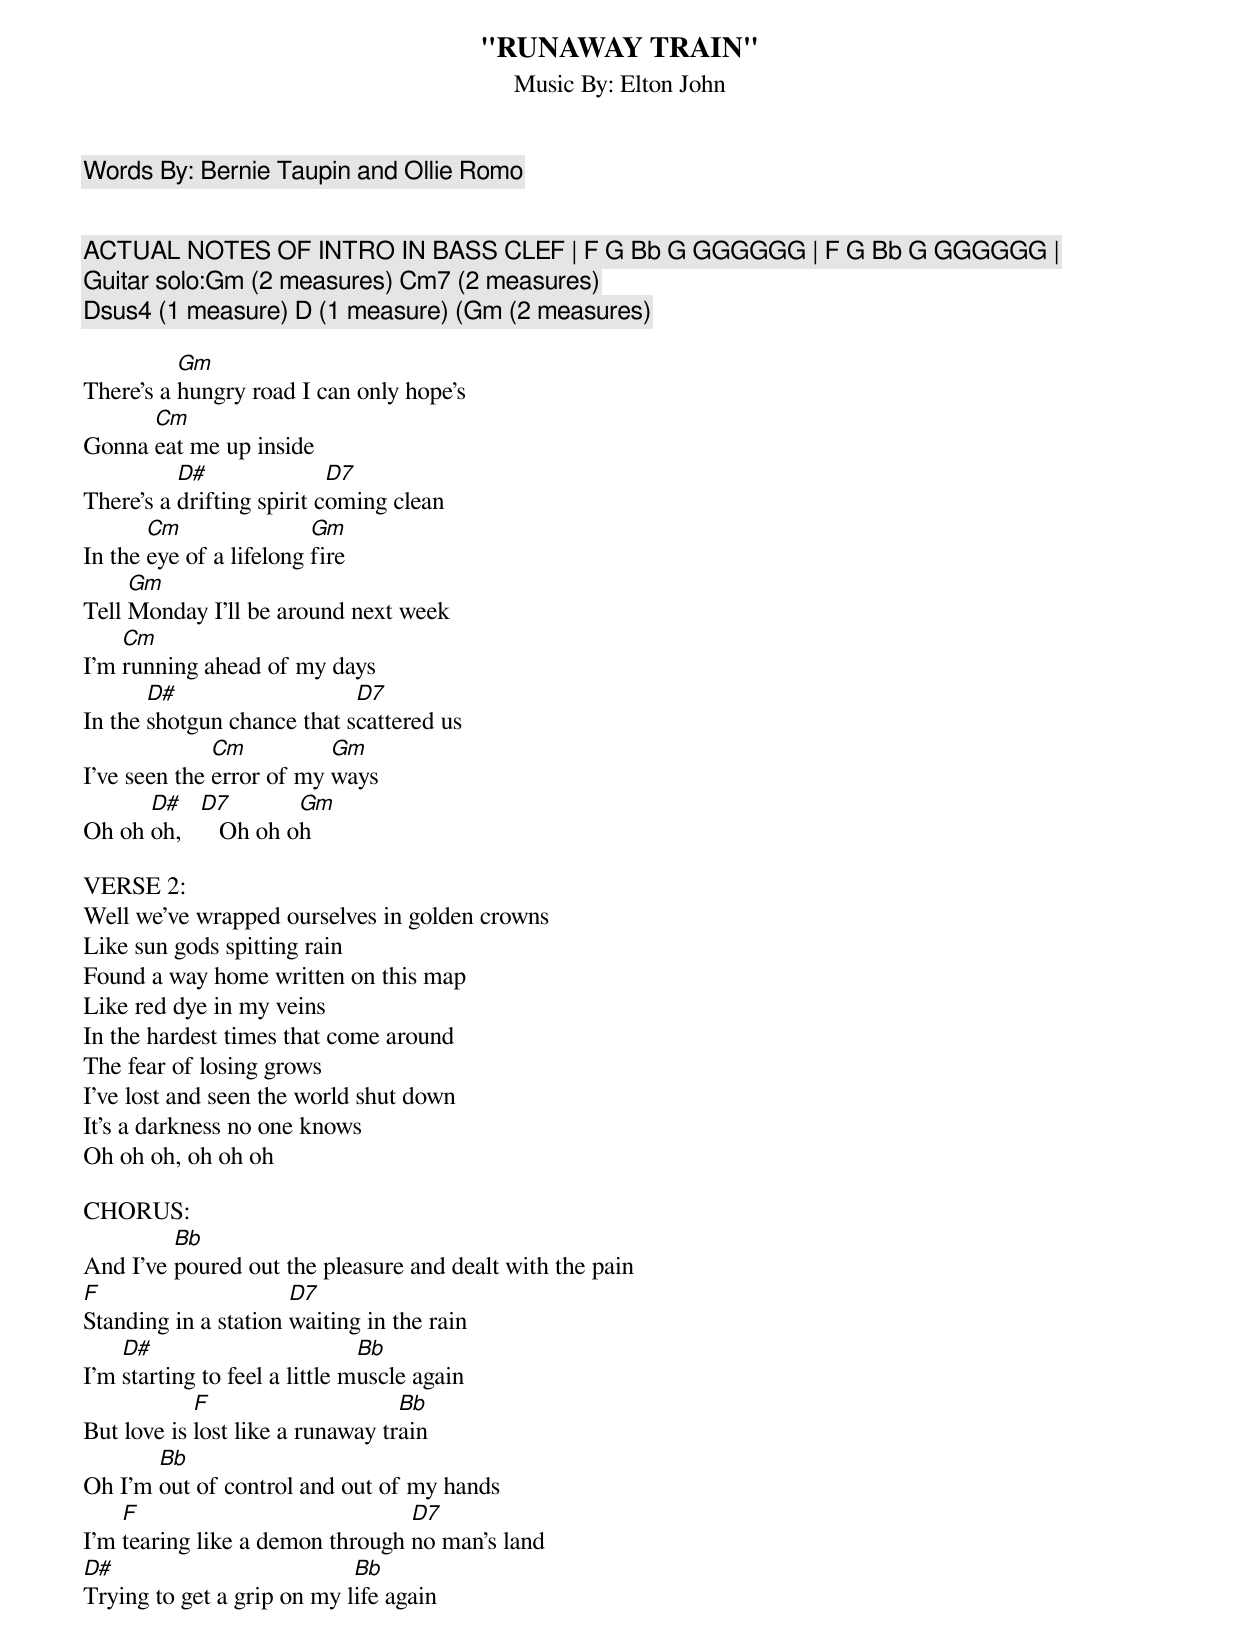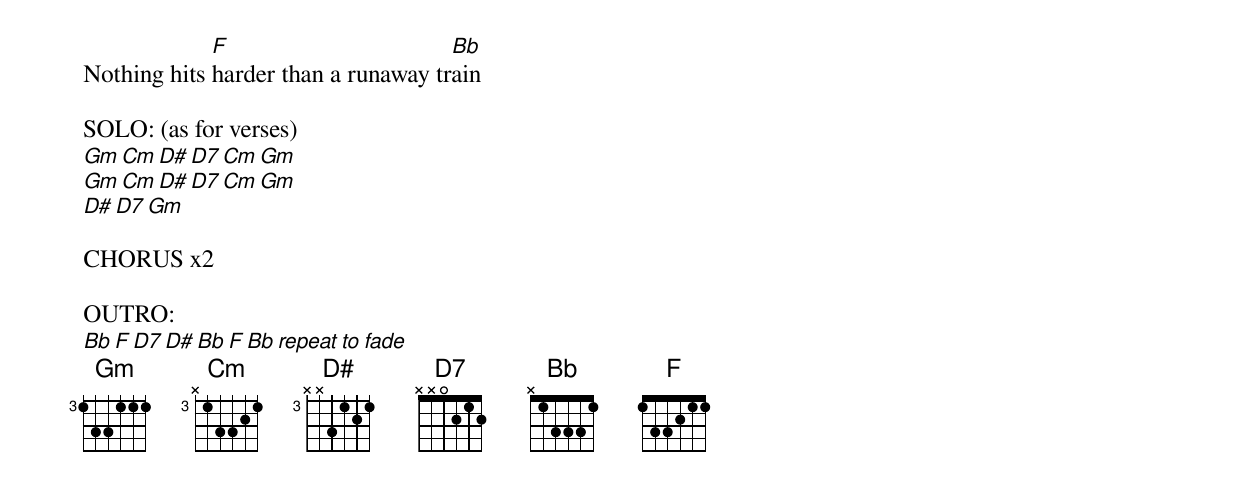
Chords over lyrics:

"RUNAWAY TRAIN"
Music By: Elton John
Words By: Bernie Taupin and Ollie Romo


ACTUAL NOTES OF INTRO IN BASS CLEF | F G Bb G GGGGGG | F G Bb G GGGGGG |
Guitar solo:Gm (2 measures) Cm7 (2 measures)
Dsus4 (1 measure) D (1 measure) (Gm (2 measures)

          Gm
There's a hungry road I can only hope's
      Cm
Gonna eat me up inside
          D#               D7
There's a drifting spirit coming clean
       Cm                Gm
In the eye of a lifelong fire
     Gm
Tell Monday I'll be around next week
    Cm
I'm running ahead of my days
       D#                   D7
In the shotgun chance that scattered us
              Cm          Gm
I've seen the error of my ways
      D#    D7        Gm
Oh oh oh,      Oh oh oh

VERSE 2:
Well we've wrapped ourselves in golden crowns
Like sun gods spitting rain
Found a way home written on this map
Like red dye in my veins
In the hardest times that come around
The fear of losing grows
I've lost and seen the world shut down
It's a darkness no one knows
Oh oh oh, oh oh oh

CHORUS:
         Bb
And I've poured out the pleasure and dealt with the pain
F                     D7
Standing in a station waiting in the rain
    D#                         Bb
I'm starting to feel a little muscle again
            F                     Bb
But love is lost like a runaway train
       Bb
Oh I'm out of control and out of my hands
    F                            D7
I'm tearing like a demon through no man's land
D#                          Bb
Trying to get a grip on my life again
             F                       Bb
Nothing hits harder than a runaway train

SOLO: (as for verses)
Gm  Cm  D#  D7  Cm  Gm
Gm  Cm  D#  D7  Cm  Gm
D#  D7  Gm

CHORUS x2

OUTRO:
Bb  F  D7  D#  Bb  F  Bb  repeat to fade
